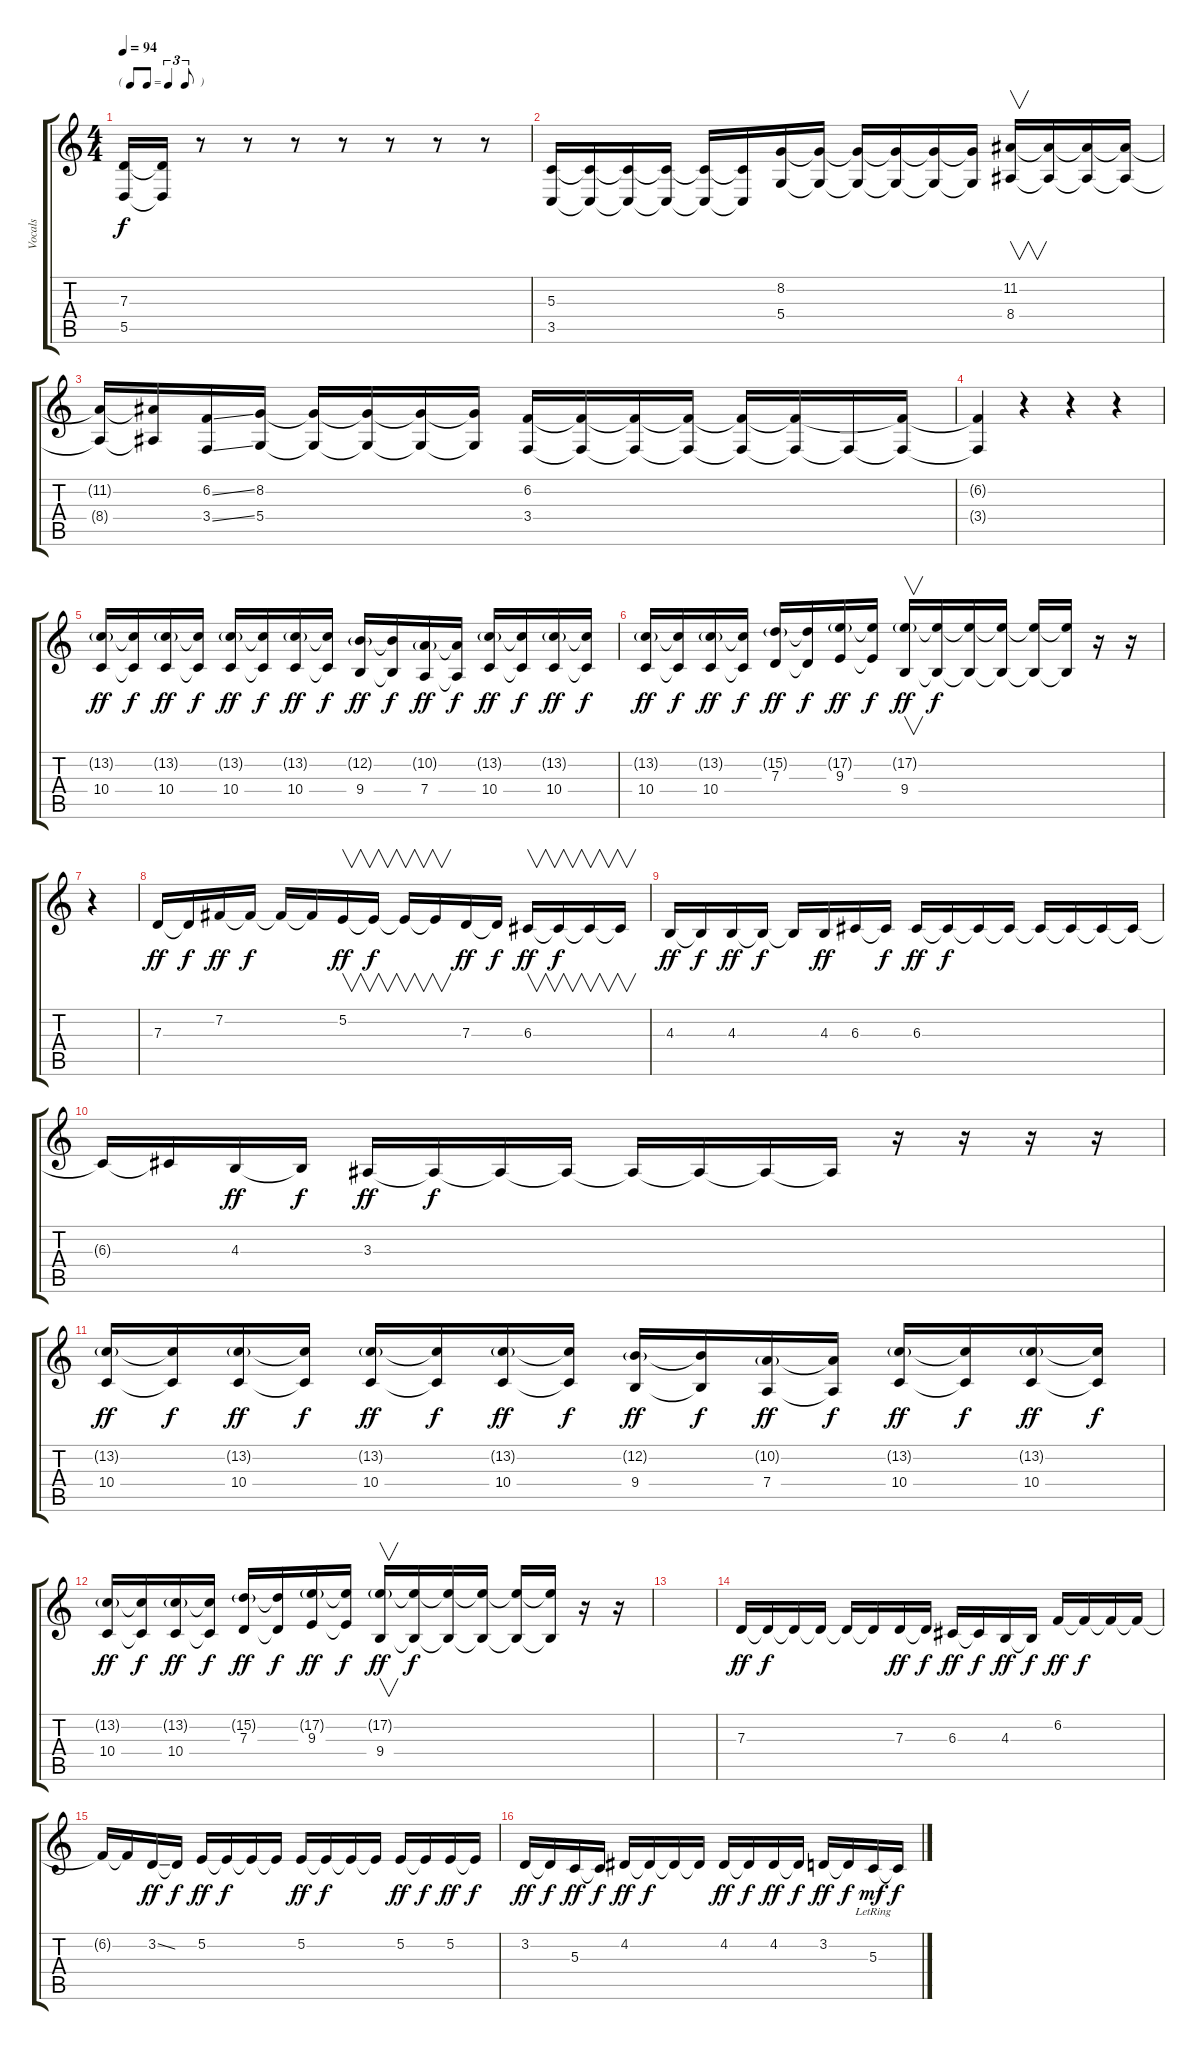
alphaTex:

\track ("Vocals" "Vocals") {instrument voiceoohs}
\staff {score tabs}
\tuning (E4 B3 G3 D3 A2 E2) {hide}
\ts (4 4)
\tf triplet8th
\tempo 94
\clef g2
\ks c
(7.3{t} 5.5{t}).16{dy f} (7.3{t} 5.5{t}).16 r.8 r.8 r.8 r.8 r.8 r.8 r.8 |
(5.3 3.5).16 (5.3{t} 3.5{t}).16 (5.3{t} 3.5{t}).16 (5.3{t} 3.5{t}).16 (5.3{t} 3.5{t}).16 (5.3{t} 3.5{t}).16 (8.2 5.4).16 (8.2{t} 5.4{t}).16 (8.2{t} 5.4{t}).16 (8.2{t} 5.4{t}).16 (8.2{t} 5.4{t}).16 (8.2{t} 5.4{t}).16 (11.2 8.4).16{v} (11.2{t} 8.4{t}).16 (11.2{t} 8.4{t}).16 (11.2{t} 8.4{t}).16 |
(11.2{t} 8.4{t}).16 (11.2{t} 8.4{t}).16 (6.2{ss} 3.4{ss}).16 (8.2 5.4).16 (8.2{t} 5.4{t}).16 (8.2{t} 5.4{t}).16 (8.2{t} 5.4{t}).16 (8.2{t} 5.4{t}).16 (6.2 3.4).16 (6.2{t} 3.4{t}).16 (6.2{t} 3.4{t}).16 (6.2{t} 3.4{t}).16 (6.2{t} 3.4{t}).16 (6.2{t} 3.4{t}).16 3.4{t}.16 (6.2{t} 3.4{t}).16 |
(6.2{t} 3.4{t}).4 r.4 r.4 r.4 |
(13.2{g} 10.4).16{dy ff} (13.2{t} 10.4{t}).16{dy f} (13.2{g} 10.4).16{dy ff} (13.2{t} 10.4{t}).16{dy f} (13.2{g} 10.4).16{dy ff} (13.2{t} 10.4{t}).16{dy f} (13.2{g} 10.4).16{dy ff} (13.2{t} 10.4{t}).16{dy f} (12.2{g} 9.4).16{dy ff} (12.2{t} 9.4{t}).16{dy f} (10.2{g} 7.4).16{dy ff} (10.2{t} 7.4{t}).16{dy f} (13.2{g} 10.4).16{dy ff} (13.2{t} 10.4{t}).16{dy f} (13.2{g} 10.4).16{dy ff} (13.2{t} 10.4{t}).16{dy f} |
(13.2{g} 10.4).16{dy ff} (13.2{t} 10.4{t}).16{dy f} (13.2{g} 10.4).16{dy ff} (13.2{t} 10.4{t}).16{dy f} (15.2{g} 7.3).16{dy ff} (15.2{t} 7.3{t}).16{dy f} (17.2{g} 9.3).16{dy ff} (17.2{t} 9.3{t}).16{dy f} (17.2{g} 9.4).16{v dy ff} (17.2{t} 9.4{t}).16{dy f} (17.2{t} 9.4{t}).16 (17.2{t} 9.4{t}).16 (17.2{t} 9.4{t}).16 (17.2{t} 9.4{t}).16 r.16 r.16 |
r.4 |
7.3.16{dy ff} 7.3{t}.16{dy f} 7.2.16{dy ff} 7.2{t}.16{dy f} 7.2{t}.16 7.2{t}.16 5.2.16{v dy ff} 5.2{t}.16{v dy f} 5.2{t}.16{v} 5.2{t}.16{v} 7.3.16{dy ff} 7.3{t}.16{dy f} 6.3.16{v dy ff} 6.3{t}.16{v dy f} 6.3{t}.16{v} 6.3{t}.16{v} |
4.3.16{dy ff} 4.3{t}.16{dy f} 4.3.16{dy ff} 4.3{t}.16{dy f} 4.3{t}.16 4.3.16{dy ff} 6.3.16 6.3{t}.16{dy f} 6.3.16{dy ff} 6.3{t}.16{dy f} 6.3{t}.16 6.3{t}.16 6.3{t}.16 6.3{t}.16 6.3{t}.16 6.3{t}.16 |
6.3{t}.16 6.3{t}.16 4.3.16{dy ff} 4.3{t}.16{dy f} 3.3.16{dy ff} 3.3{t}.16{dy f} 3.3{t}.16 3.3{t}.16 3.3{t}.16 3.3{t}.16 3.3{t}.16 3.3{t}.16 r.16 r.16 r.16 r.16 |
(13.2{g} 10.4).16{dy ff} (13.2{t} 10.4{t}).16{dy f} (13.2{g} 10.4).16{dy ff} (13.2{t} 10.4{t}).16{dy f} (13.2{g} 10.4).16{dy ff} (13.2{t} 10.4{t}).16{dy f} (13.2{g} 10.4).16{dy ff} (13.2{t} 10.4{t}).16{dy f} (12.2{g} 9.4).16{dy ff} (12.2{t} 9.4{t}).16{dy f} (10.2{g} 7.4).16{dy ff} (10.2{t} 7.4{t}).16{dy f} (13.2{g} 10.4).16{dy ff} (13.2{t} 10.4{t}).16{dy f} (13.2{g} 10.4).16{dy ff} (13.2{t} 10.4{t}).16{dy f} |
(13.2{g} 10.4).16{dy ff} (13.2{t} 10.4{t}).16{dy f} (13.2{g} 10.4).16{dy ff} (13.2{t} 10.4{t}).16{dy f} (15.2{g} 7.3).16{dy ff} (15.2{t} 7.3{t}).16{dy f} (17.2{g} 9.3).16{dy ff} (17.2{t} 9.3{t}).16{dy f} (17.2{g} 9.4).16{v dy ff} (17.2{t} 9.4{t}).16{dy f} (17.2{t} 9.4{t}).16 (17.2{t} 9.4{t}).16 (17.2{t} 9.4{t}).16 (17.2{t} 9.4{t}).16 r.16 r.16 |
|
7.3.16{dy ff} 7.3{t}.16{dy f} 7.3{t}.16 7.3{t}.16 7.3{t}.16 7.3{t}.16 7.3.16{dy ff} 7.3{t}.16{dy f} 6.3.16{dy ff} 6.3{t}.16{dy f} 4.3.16{dy ff} 4.3{t}.16{dy f} 6.2.16{dy ff} 6.2{t}.16{dy f} 6.2{t}.16 6.2{t}.16 |
6.2{t}.16 6.2{t}.16 3.2{ss}.16{dy ff} 3.2{t}.16{dy f} 5.2.16{dy ff} 5.2{t}.16{dy f} 5.2{t}.16 5.2{t}.16 5.2.16{dy ff} 5.2{t}.16{dy f} 5.2{t}.16 5.2{t}.16 5.2.16{dy ff} 5.2{t}.16{dy f} 5.2.16{dy ff} 5.2{t}.16{dy f} |
3.2.16{dy ff} 3.2{t}.16{dy f} 5.3.16{dy ff} 5.3{t}.16{dy f} 4.2.16{dy ff} 4.2{t}.16{dy f} 4.2{t}.16 4.2{t}.16 4.2.16{dy ff} 4.2{t}.16{dy f} 4.2.16{dy ff} 4.2{t}.16{dy f} 3.2.16{dy ff} 3.2{t}.16{dy f} 5.3{lr}.16{dy mf} 5.3{t}.16{dy f}
